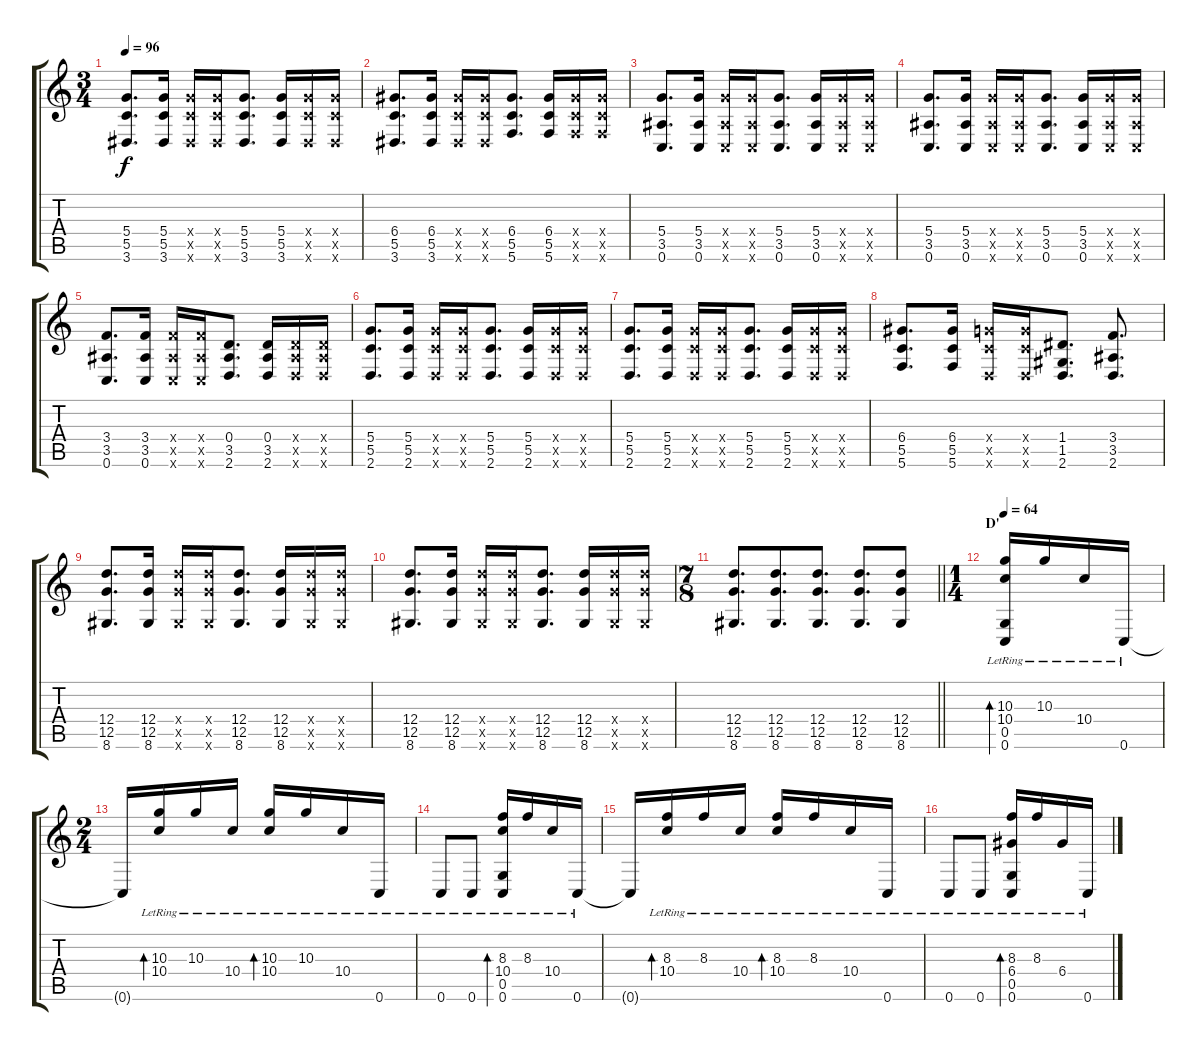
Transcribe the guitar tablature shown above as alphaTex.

\track "" {instrument distortionguitar}
\staff {score tabs}
\tuning (G4 E4 A3 D3 G2 C2) {hide}
\ts (3 4)
\tempo 96
\clef g2
\ks c
(5.4 5.5 3.6).8{d dy f} (5.4 5.5 3.6).16 (5.4{x} 5.5{x} 3.6{x}).16 (5.4{x} 5.5{x} 3.6{x}).16 (5.4 5.5 3.6).8{d} (5.4 5.5 3.6).16 (5.4{x} 5.5{x} 3.6{x}).16 (5.4{x} 5.5{x} 3.6{x}).16 |
(6.4 5.5 3.6).8{d} (6.4 5.5 3.6).16 (6.4{x} 5.5{x} 3.6{x}).16 (6.4{x} 5.5{x} 3.6{x}).16 (6.4 5.5 5.6).8{d} (6.4 5.5 5.6).16 (6.4{x} 5.5{x} 5.6{x}).16 (6.4{x} 5.5{x} 5.6{x}).16 |
(5.4 3.5 0.6).8{d} (5.4 3.5 0.6).16 (5.4{x} 3.5{x} 0.6{x}).16 (5.4{x} 3.5{x} 0.6{x}).16 (5.4 3.5 0.6).8{d} (5.4 3.5 0.6).16 (5.4{x} 3.5{x} 0.6{x}).16 (5.4{x} 3.5{x} 0.6{x}).16 |
(5.4 3.5 0.6).8{d} (5.4 3.5 0.6).16 (5.4{x} 3.5{x} 0.6{x}).16 (5.4{x} 3.5{x} 0.6{x}).16 (5.4 3.5 0.6).8{d} (5.4 3.5 0.6).16 (5.4{x} 3.5{x} 0.6{x}).16 (5.4{x} 3.5{x} 0.6{x}).16 |
(3.4 3.5 0.6).8{d} (3.4 3.5 0.6).16 (3.4{x} 3.5{x} 0.6{x}).16 (3.4{x} 3.5{x} 0.6{x}).16 (0.4 3.5 2.6).8{d} (0.4 3.5 2.6).16 (0.4{x} 3.5{x} 2.6{x}).16 (0.4{x} 3.5{x} 2.6{x}).16 |
(5.4 5.5 2.6).8{d} (5.4 5.5 2.6).16 (5.4{x} 5.5{x} 2.6{x}).16 (5.4{x} 5.5{x} 2.6{x}).16 (5.4 5.5 2.6).8{d} (5.4 5.5 2.6).16 (5.4{x} 5.5{x} 2.6{x}).16 (5.4{x} 5.5{x} 2.6{x}).16 |
(5.4 5.5 2.6).8{d} (5.4 5.5 2.6).16 (5.4{x} 5.5{x} 2.6{x}).16 (5.4{x} 5.5{x} 2.6{x}).16 (5.4 5.5 2.6).8{d} (5.4 5.5 2.6).16 (5.4{x} 5.5{x} 2.6{x}).16 (5.4{x} 5.5{x} 2.6{x}).16 |
(6.4 5.5 5.6).8{d} (6.4 5.5 5.6).16 (5.4{x} 5.5{x} 2.6{x}).16 (5.4{x} 5.5{x} 2.6{x}).16 (1.4 1.5 2.6).8{d} (3.4 3.5 2.6).8{d} |
(12.4 12.5 8.6).8{d} (12.4 12.5 8.6).16 (12.4{x} 12.5{x} 8.6{x}).16 (12.4{x} 12.5{x} 8.6{x}).16 (12.4 12.5 8.6).8{d} (12.4 12.5 8.6).16 (12.4{x} 12.5{x} 8.6{x}).16 (12.4{x} 12.5{x} 8.6{x}).16 |
(12.4 12.5 8.6).8{d} (12.4 12.5 8.6).16 (12.4{x} 12.5{x} 8.6{x}).16 (12.4{x} 12.5{x} 8.6{x}).16 (12.4 12.5 8.6).8{d} (12.4 12.5 8.6).16 (12.4{x} 12.5{x} 8.6{x}).16 (12.4{x} 12.5{x} 8.6{x}).16 |
\ts (7 8)
\barLineRight lightlight
(12.4 12.5 8.6).8{d} (12.4 12.5 8.6).8{d} (12.4 12.5 8.6).8{d} (12.4 12.5 8.6).8{d} (12.4 12.5 8.6).8 |
\ts (1 4)
\section ("" "D'")
\tempo 64
(10.3{lr} 10.4{lr} 0.5{lr} 0.6{lr}).16{bd 60} 10.3{lr}.16 10.4{lr}.16 0.6{lr}.16 |
\ts (2 4)
0.6{t}.16 (10.3{lr} 10.4{lr}).16{bd 60} 10.3{lr}.16 10.4{lr}.16 (10.3{lr} 10.4{lr}).16{bd 60} 10.3{lr}.16 10.4{lr}.16 0.6{lr}.16 |
0.6{lr}.8 0.6{lr}.8 (8.3{lr} 10.4{lr} 0.5{lr} 0.6{lr}).16{bd 60} 8.3{lr}.16 10.4{lr}.16 0.6{lr}.16 |
0.6{t}.16 (8.3{lr} 10.4{lr}).16{bd 60} 8.3{lr}.16 10.4{lr}.16 (8.3{lr} 10.4{lr}).16{bd 60} 8.3{lr}.16 10.4{lr}.16 0.6{lr}.16 |
0.6{lr}.8 0.6{lr}.8 (8.3{lr} 6.4{lr} 0.5{lr} 0.6{lr}).16{bd 60} 8.3{lr}.16 6.4{lr}.16 0.6{lr}.16
